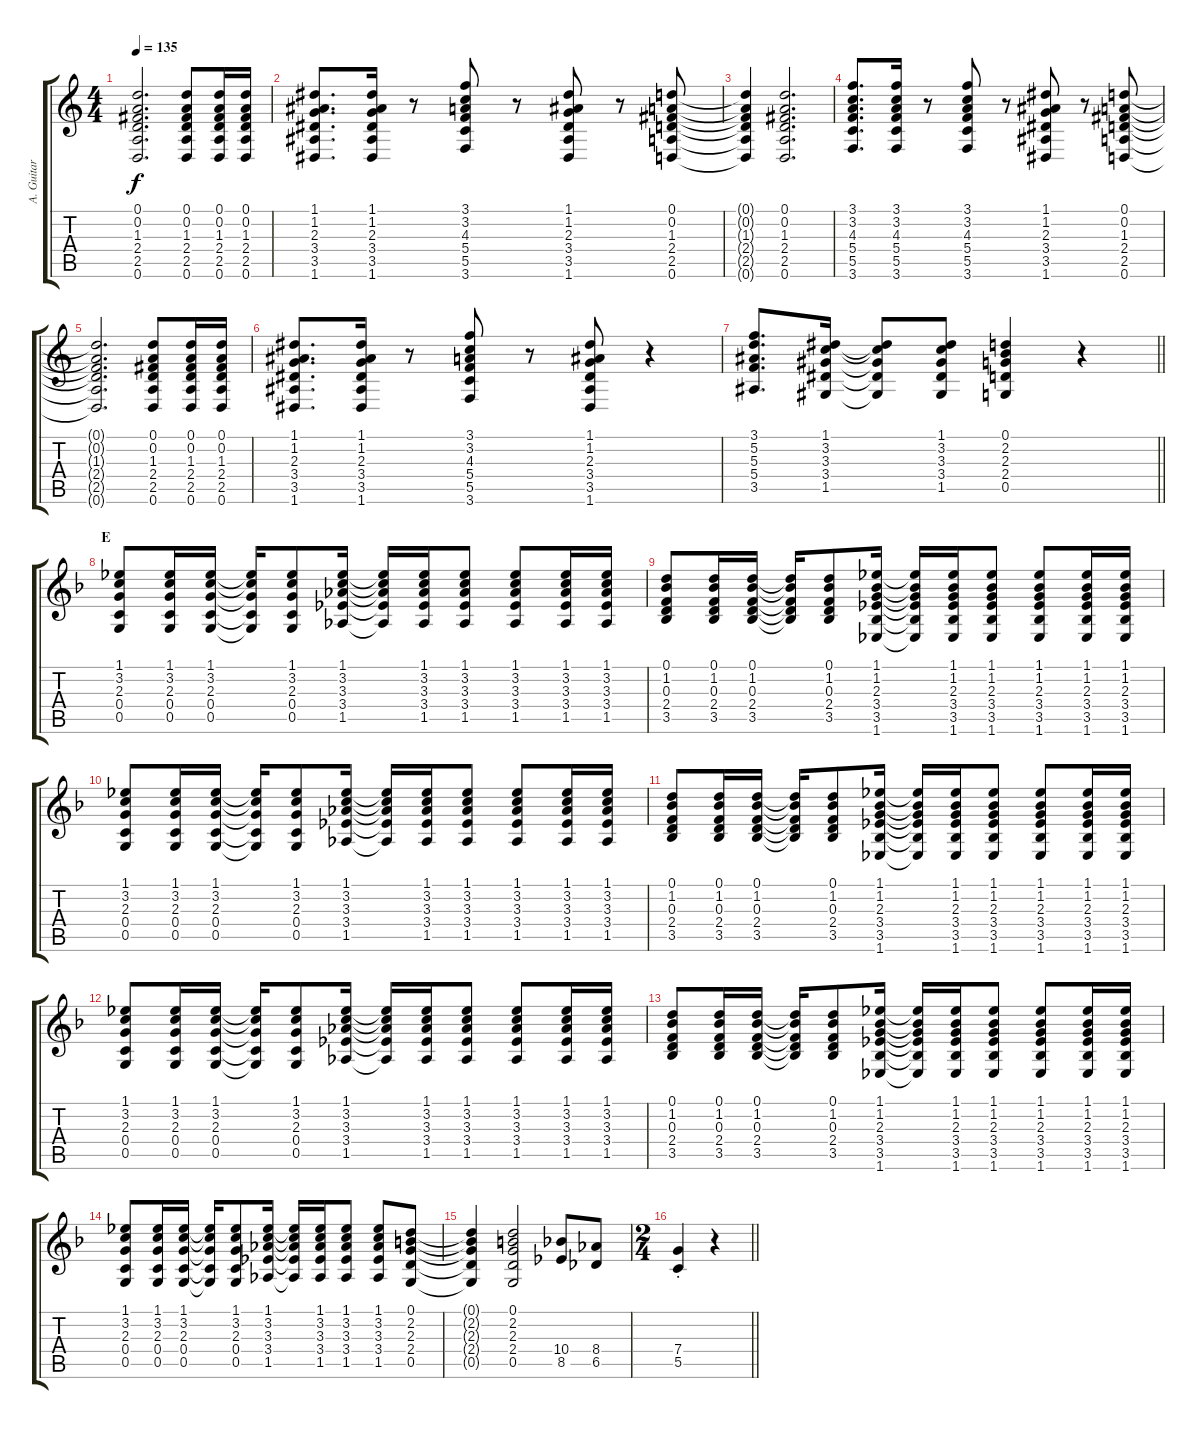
\track ("A. Guitar III" "A. Guitar ") {instrument acousticguitarsteel}
\staff {score tabs}
\tuning (D4 A3 F3 C3 G2 D2) {hide}
\ts (4 4)
\tempo 135
\clef g2
\ks c
(0.1{t} 0.2{t} 1.3{t} 2.4{t} 2.5{t} 0.6{t}).2{d dy f} (0.1 0.2 1.3 2.4 2.5 0.6).8 (0.1 0.2 1.3 2.4 2.5 0.6).16 (0.1 0.2 1.3 2.4 2.5 0.6).16 |
(1.1 1.2 2.3 3.4 3.5 1.6).8{d} (1.1 1.2 2.3 3.4 3.5 1.6).16 r.8 (3.1 3.2 4.3 5.4 5.5 3.6).8 r.8 (1.1 1.2 2.3 3.4 3.5 1.6).8 r.8 (0.1 0.2 1.3 2.4 2.5 0.6).8 |
(0.1{t} 0.2{t} 1.3{t} 2.4{t} 2.5{t} 0.6{t}).4 (0.1 0.2 1.3 2.4 2.5 0.6).2{d} |
(3.1 3.2 4.3 5.4 5.5 3.6).8{d} (3.1 3.2 4.3 5.4 5.5 3.6).16 r.8 (3.1 3.2 4.3 5.4 5.5 3.6).8 r.8 (1.1 1.2 2.3 3.4 3.5 1.6).8 r.8 (0.1 0.2 1.3 2.4 2.5 0.6).8 |
(0.1{t} 0.2{t} 1.3{t} 2.4{t} 2.5{t} 0.6{t}).2{d} (0.1 0.2 1.3 2.4 2.5 0.6).8 (0.1 0.2 1.3 2.4 2.5 0.6).16 (0.1 0.2 1.3 2.4 2.5 0.6).16 |
(1.1 1.2 2.3 3.4 3.5 1.6).8{d} (1.1 1.2 2.3 3.4 3.5 1.6).16 r.8 (3.1 3.2 4.3 5.4 5.5 3.6).8 r.8 (1.1 1.2 2.3 3.4 3.5 1.6).8 r.4 |
\barLineRight lightlight
(3.1 5.2 5.3 5.4 3.5).8{d} (1.1 3.2 3.3 3.4 1.5).16 (1.1{t} 3.2{t} 3.3{t} 3.4{t} 1.5{t}).8 (1.1 3.2 3.3 3.4 1.5).8 (0.1 2.2 2.3 2.4 0.5).4 r.4 |
\section ("" "E")
\ks f
(1.1 3.2 2.3 0.4 0.5).8 (1.1 3.2 2.3 0.4 0.5).16 (1.1 3.2 2.3 0.4 0.5).16 (1.1{t} 3.2{t} 2.3{t} 0.4{t} 0.5{t}).16 (1.1 3.2 2.3 0.4 0.5).8 (1.1 3.2 3.3 3.4 1.5).16 (1.1{t} 3.2{t} 3.3{t} 3.4{t} 1.5{t}).16 (1.1 3.2 3.3 3.4 1.5).16 (1.1 3.2 3.3 3.4 1.5).8 (1.1 3.2 3.3 3.4 1.5).8 (1.1 3.2 3.3 3.4 1.5).16 (1.1 3.2 3.3 3.4 1.5).16 |
(0.1 1.2 0.3 2.4 3.5).8 (0.1 1.2 0.3 2.4 3.5).16 (0.1 1.2 0.3 2.4 3.5).16 (0.1{t} 1.2{t} 0.3{t} 2.4{t} 3.5{t}).16 (0.1 1.2 0.3 2.4 3.5).8 (1.1 1.2 2.3 3.4 3.5 1.6).16 (1.1{t} 1.2{t} 2.3{t} 3.4{t} 3.5{t} 1.6{t}).16 (1.1 1.2 2.3 3.4 3.5 1.6).16 (1.1 1.2 2.3 3.4 3.5 1.6).8 (1.1 1.2 2.3 3.4 3.5 1.6).8 (1.1 1.2 2.3 3.4 3.5 1.6).16 (1.1 1.2 2.3 3.4 3.5 1.6).16 |
(1.1 3.2 2.3 0.4 0.5).8 (1.1 3.2 2.3 0.4 0.5).16 (1.1 3.2 2.3 0.4 0.5).16 (1.1{t} 3.2{t} 2.3{t} 0.4{t} 0.5{t}).16 (1.1 3.2 2.3 0.4 0.5).8 (1.1 3.2 3.3 3.4 1.5).16 (1.1{t} 3.2{t} 3.3{t} 3.4{t} 1.5{t}).16 (1.1 3.2 3.3 3.4 1.5).16 (1.1 3.2 3.3 3.4 1.5).8 (1.1 3.2 3.3 3.4 1.5).8 (1.1 3.2 3.3 3.4 1.5).16 (1.1 3.2 3.3 3.4 1.5).16 |
(0.1 1.2 0.3 2.4 3.5).8 (0.1 1.2 0.3 2.4 3.5).16 (0.1 1.2 0.3 2.4 3.5).16 (0.1{t} 1.2{t} 0.3{t} 2.4{t} 3.5{t}).16 (0.1 1.2 0.3 2.4 3.5).8 (1.1 1.2 2.3 3.4 3.5 1.6).16 (1.1{t} 1.2{t} 2.3{t} 3.4{t} 3.5{t} 1.6{t}).16 (1.1 1.2 2.3 3.4 3.5 1.6).16 (1.1 1.2 2.3 3.4 3.5 1.6).8 (1.1 1.2 2.3 3.4 3.5 1.6).8 (1.1 1.2 2.3 3.4 3.5 1.6).16 (1.1 1.2 2.3 3.4 3.5 1.6).16 |
(1.1 3.2 2.3 0.4 0.5).8 (1.1 3.2 2.3 0.4 0.5).16 (1.1 3.2 2.3 0.4 0.5).16 (1.1{t} 3.2{t} 2.3{t} 0.4{t} 0.5{t}).16 (1.1 3.2 2.3 0.4 0.5).8 (1.1 3.2 3.3 3.4 1.5).16 (1.1{t} 3.2{t} 3.3{t} 3.4{t} 1.5{t}).16 (1.1 3.2 3.3 3.4 1.5).16 (1.1 3.2 3.3 3.4 1.5).8 (1.1 3.2 3.3 3.4 1.5).8 (1.1 3.2 3.3 3.4 1.5).16 (1.1 3.2 3.3 3.4 1.5).16 |
(0.1 1.2 0.3 2.4 3.5).8 (0.1 1.2 0.3 2.4 3.5).16 (0.1 1.2 0.3 2.4 3.5).16 (0.1{t} 1.2{t} 0.3{t} 2.4{t} 3.5{t}).16 (0.1 1.2 0.3 2.4 3.5).8 (1.1 1.2 2.3 3.4 3.5 1.6).16 (1.1{t} 1.2{t} 2.3{t} 3.4{t} 3.5{t} 1.6{t}).16 (1.1 1.2 2.3 3.4 3.5 1.6).16 (1.1 1.2 2.3 3.4 3.5 1.6).8 (1.1 1.2 2.3 3.4 3.5 1.6).8 (1.1 1.2 2.3 3.4 3.5 1.6).16 (1.1 1.2 2.3 3.4 3.5 1.6).16 |
(1.1 3.2 2.3 0.4 0.5).8 (1.1 3.2 2.3 0.4 0.5).16 (1.1 3.2 2.3 0.4 0.5).16 (1.1{t} 3.2{t} 2.3{t} 0.4{t} 0.5{t}).16 (1.1 3.2 2.3 0.4 0.5).8 (1.1 3.2 3.3 3.4 1.5).16 (1.1{t} 3.2{t} 3.3{t} 3.4{t} 1.5{t}).16 (1.1 3.2 3.3 3.4 1.5).16 (1.1 3.2 3.3 3.4 1.5).8 (1.1 3.2 3.3 3.4 1.5).8 (0.1 2.2 2.3 2.4 0.5).8 |
(0.1{t} 2.2{t} 2.3{t} 2.4{t} 0.5{t}).4 (0.1 2.2 2.3 2.4 0.5).2 (10.4 8.5).8 (8.4 6.5).8 |
\ts (2 4)
\barLineRight lightlight
(7.4{st} 5.5{st}).4 r.4
